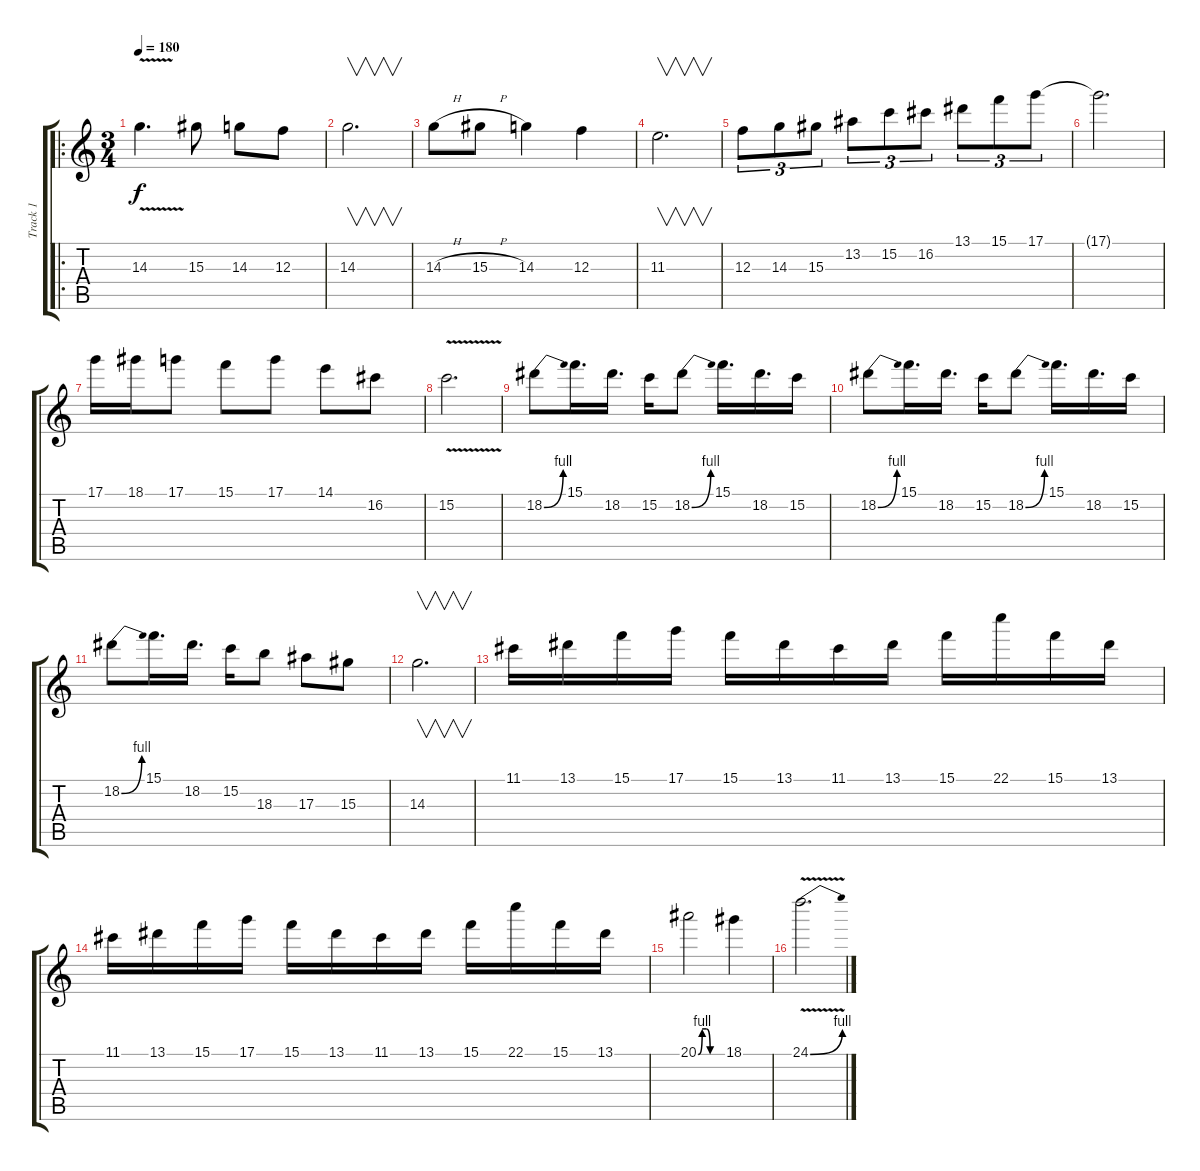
\track ("Track 1" "Track 1") {instrument distortionguitar}
\staff {score tabs}
\tuning (D4 A3 F3 C3 G2 C2) {hide}
\ro
\ts (3 4)
\tempo 180
\clef g2
\ks c
14.3{v}.4{d dy f} 15.3.8 14.3.8 12.3.8 |
14.3.2{v d} |
14.3{h}.8 15.3{h}.8 14.3.4 12.3.4 |
11.3.2{v d} |
12.3.8{tu (3 2)} 14.3.8{tu (3 2)} 15.3.8{tu (3 2)} 13.2.8{tu (3 2)} 15.2.8{tu (3 2)} 16.2.8{tu (3 2)} 13.1.8{tu (3 2)} 15.1.8{tu (3 2)} 17.1.8{tu (3 2)} |
17.1{t}.2{d} |
17.1.16 18.1.16 17.1.8 15.1.8 17.1.8 14.1.8 16.2.8 |
15.2{v}.2{d} |
18.2{be (bend 0 0 60 4)}.8 15.1.16{d} 18.2.16{d} 15.2.16 18.2{be (bend 0 0 60 4)}.8 15.1.16{d} 18.2.16{d} 15.2.16 |
18.2{be (bend 0 0 60 4)}.8 15.1.16{d} 18.2.16{d} 15.2.16 18.2{be (bend 0 0 60 4)}.8 15.1.16{d} 18.2.16{d} 15.2.16 |
18.2{be (bend 0 0 60 4)}.8 15.1.16{d} 18.2.16{d} 15.2.16 18.3.8 17.3.8 15.3.8 |
14.3.2{v d} |
11.1.16 13.1.16 15.1.16 17.1.16 15.1.16 13.1.16 11.1.16 13.1.16 15.1.16 22.1.16 15.1.16 13.1.16 |
11.1.16 13.1.16 15.1.16 17.1.16 15.1.16 13.1.16 11.1.16 13.1.16 15.1.16 22.1.16 15.1.16 13.1.16 |
20.1{be (custom 0 0 10 4 20 4 30 0 60 0)}.2 18.1.4 |
24.1{be (bend 0 0 60 4) v}.2{d}
